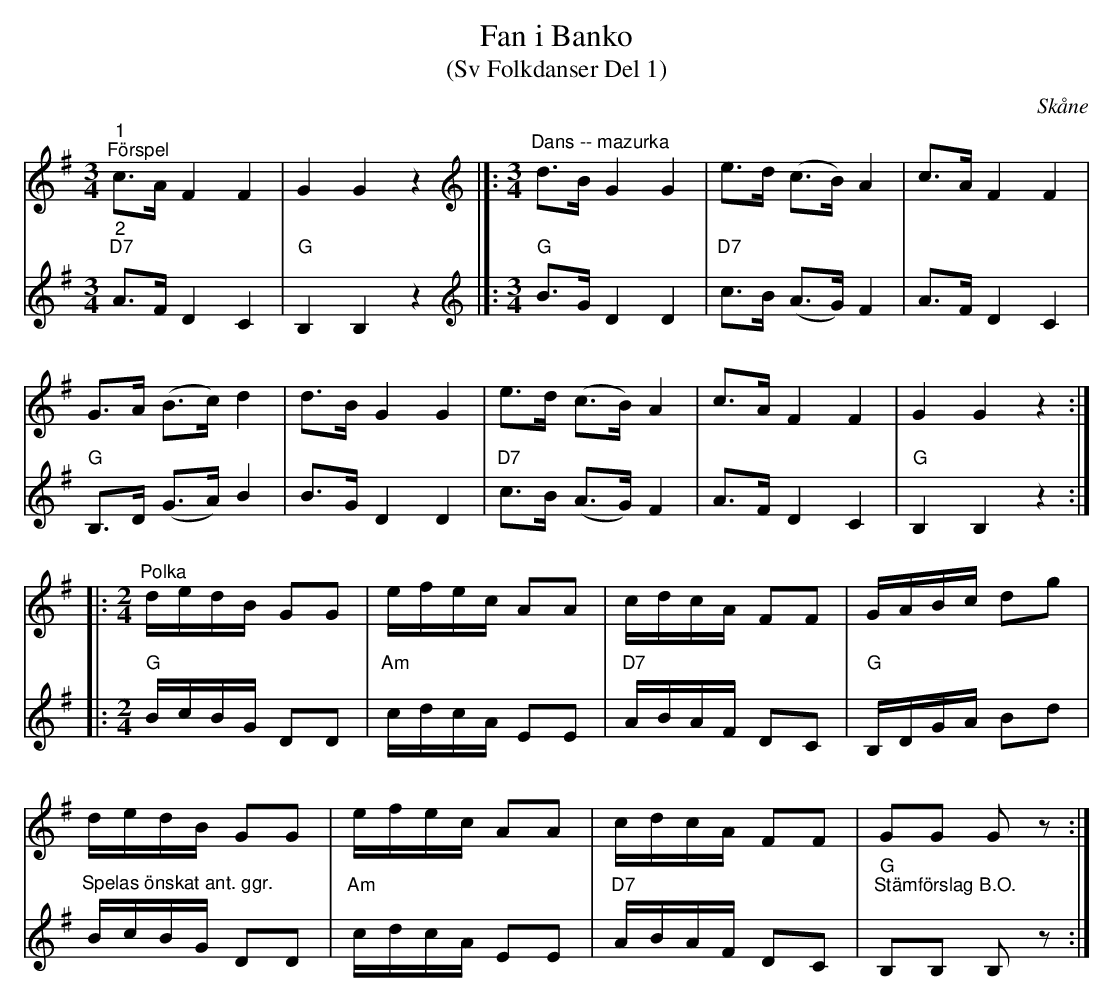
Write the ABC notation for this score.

X:1
T:Fan i Banko
T:(Sv Folkdanser Del 1)
O:Skåne
L:1/8
M:3/4
K:G
V:1
"^1""^Förspel" c>A F2 F2 | G2 G2 z2 |]: [K:G][M:3/4][K:treble]"^Dans -- mazurka" d>B G2 G2 | e>d (c>B) A2 | c>A F2 F2 |
G>A (B>c) d2 | d>B G2 G2 | e>d (c>B) A2 | c>A F2 F2 | G2 G2 z2 ::
[M:2/4]"^Polka" d/e/d/B/ GG | e/f/e/c/ AA | c/d/c/A/ FF | G/A/B/c/ dg |
d/e/d/B/ GG | e/f/e/c/ AA | c/d/c/A/ FF | GG G z :|
V:2
"^2" "D7"A>F D2 C2 | "G"B,2 B,2 z2 |]:[K:G][M:3/4][K:treble] "G"B>G D2 D2 | "D7"c>B (A>G) F2 | A>F D2 C2 |
"G"B,>D (G>A) B2 | B>G D2 D2 | "D7" c>B (A>G) F2 | A>F D2 C2 |"G" B,2 B,2 z2 ::
[M:2/4] "G"B/c/B/G/ DD | "Am" c/d/c/A/ EE |"D7" A/B/A/F/ DC |"G" B,/D/G/A/ Bd |
"^Spelas önskat ant. ggr." B/c/B/G/ DD | "Am" c/d/c/A/ EE | "D7"A/B/A/F/ DC | "G""^Stämförslag B.O."  B,B, B, z :|
